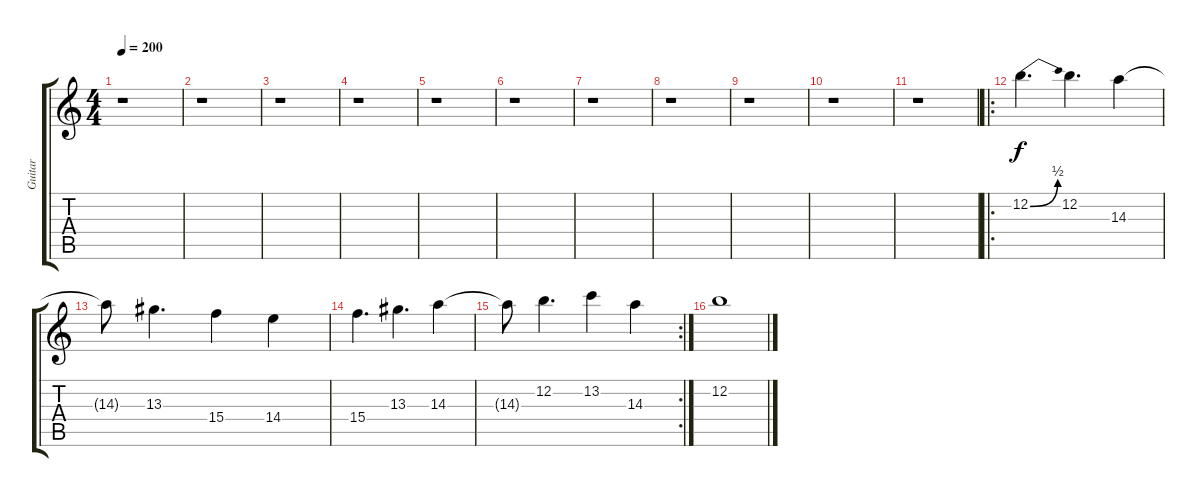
\track ("Guitar" "Guitar") {instrument distortionguitar}
\staff {score tabs}
\tuning (E4 B3 G3 D3 A2 E2) {hide}
\ts (4 4)
\tempo 200
\clef g2
\ks c
r.1{dy f} |
r.1 |
r.1 |
r.1 |
r.1 |
r.1 |
r.1 |
r.1 |
r.1 |
r.1 |
r.1 |
\ro
12.2{be (bend 0 0 60 2)}.4{d} 12.2.4{d} 14.3.4 |
14.3{t}.8 13.3.4{d} 15.4.4 14.4.4 |
15.4.4{d} 13.3.4{d} 14.3.4 |
\rc 2
14.3{t}.8 12.2.4{d} 13.2.4 14.3.4 |
12.2.1
